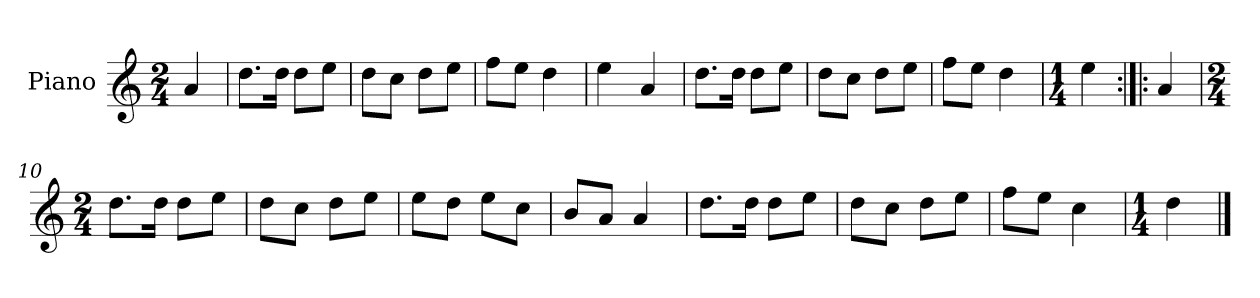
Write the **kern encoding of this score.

**kern
*part1
*staff1
*I"Piano
*I'Pno.
*clefG2
*k[]
*M2/4
=
4a/
=1
8.dd\L
16dd\Jk
8dd\L
8ee\J
=2
8dd\L
8cc\J
8dd\L
8ee\J
=3
8ff\L
8ee\J
4dd\
=4
4ee\
4a/
=5
8.dd\L
16dd\Jk
8dd\L
8ee\J
=6
8dd\L
8cc\J
8dd\L
8ee\J
=7
8ff\L
8ee\J
4dd\
=8
*M1/4
4ee\
=9:|!|:
4a/
=10
*M2/4
8.dd\L
16dd\Jk
8dd\L
8ee\J
=11
8dd\L
8cc\J
8dd\L
8ee\J
!!LO:LB:g=z
=12
8ee\L
8dd\J
8ee\L
8cc\J
=13
8b/L
8a/J
4a/
=14
8.dd\L
16dd\Jk
8dd\L
8ee\J
=15
8dd\L
8cc\J
8dd\L
8ee\J
=16
8ff\L
8ee\J
4cc\
=17
*M1/4
4dd\
==
*-
